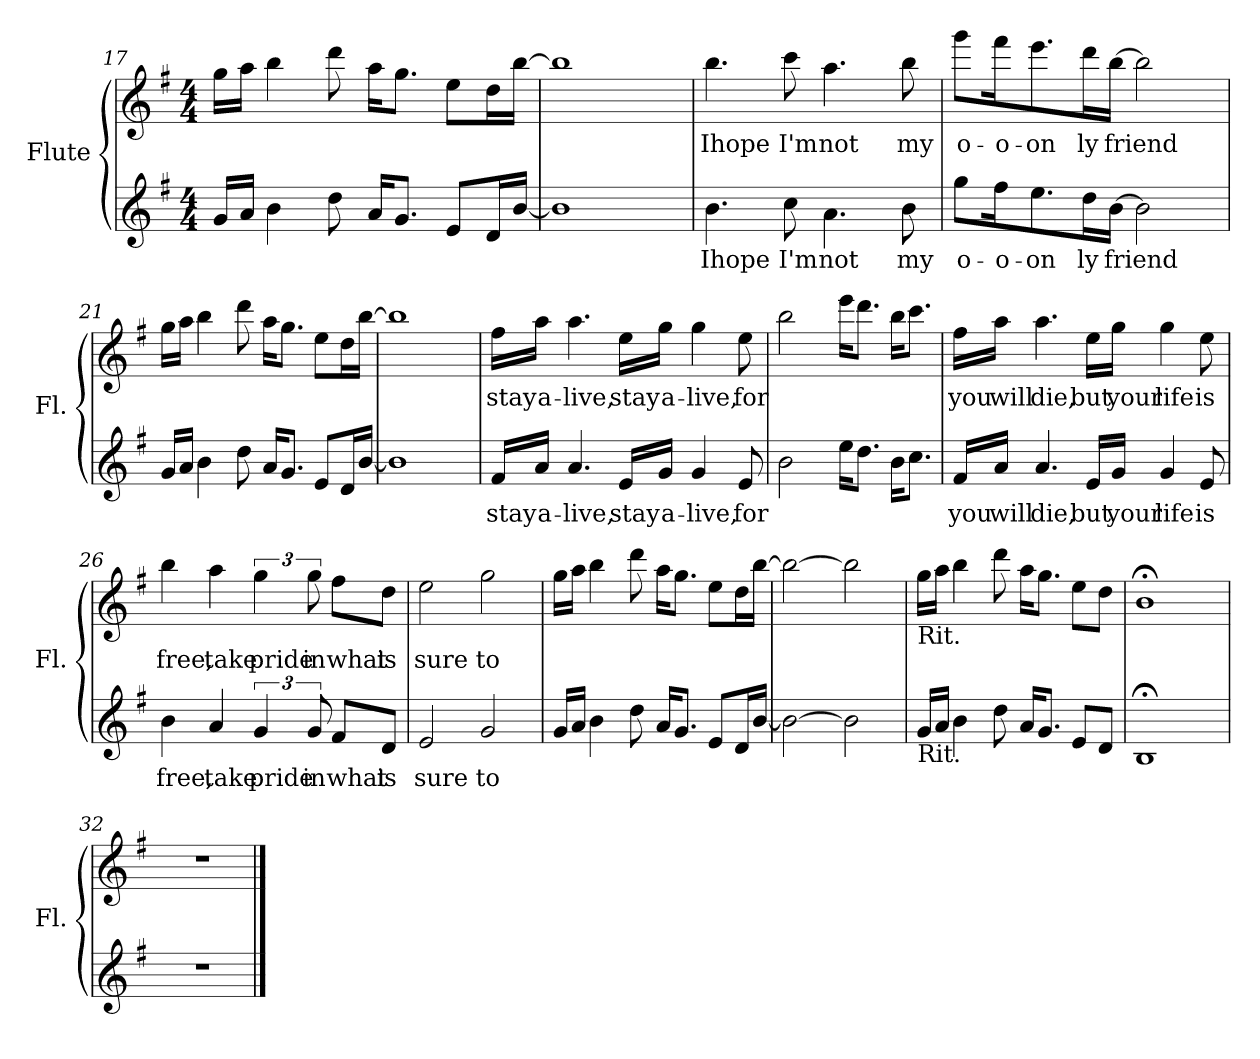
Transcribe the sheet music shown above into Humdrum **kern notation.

**kern	**text	**kern	**text
*part2	*part2	*part1	*part1
*staff2	*staff2	*staff1	*staff1
*I"Flute	*	*I"Flute	*
*I'Fl.	*	*I'Fl.	*
!!LO:PB:g=z
*clefG2	*	*clefG2	*
*k[f#]	*	*k[f#]	*
*M4/4	*	*M4/4	*
=17	=17	=17	=17
16g/LL	.	16gg\LL	.
16a/JJ	.	16aa\JJ	.
4b\	.	4bb\	.
8dd\	.	8ddd\	.
16a/KL	.	16aa\KL	.
8.g/J	.	8.gg\J	.
8e/L	.	8ee\L	.
16d/L	.	16dd\L	.
[16b/JJ	.	[16bb\JJ	.
=18	=18	=18	=18
1b]	.	1bb]	.
=19	=19	=19	=19
!	!LO:LY:b	!	!LO:LY:b
4.b\	Ihope	4.bb\	Ihope
!	!LO:LY:b	!	!LO:LY:b
8cc\	I'm	8ccc\	I'm
!	!LO:LY:b	!	!LO:LY:b
4.a\	not	4.aa\	not
!	!LO:LY:b	!	!LO:LY:b
8b\	my	8bb\	my
=20	=20	=20	=20
!	!LO:LY:b	!	!LO:LY:b
8gg\L	o-	8ggg\L	o-
!	!LO:LY:b	!	!LO:LY:b
16ff#\K	-o-	16fff#\K	-o-
!	!LO:LY:b	!	!LO:LY:b
8.ee\	-on	8.eee\	-on
!	!LO:LY:b	!	!LO:LY:b
16dd\L	ly	16ddd\L	ly
!	!LO:LY:b	!	!LO:LY:b
[16b\JJ	friend	[16bb\JJ	friend
2b\]	.	2bb\]	.
!!LO:LB:g=z
=21	=21	=21	=21
16g/LL	.	16gg\LL	.
16a/JJ	.	16aa\JJ	.
4b\	.	4bb\	.
8dd\	.	8ddd\	.
16a/KL	.	16aa\KL	.
8.g/J	.	8.gg\J	.
8e/L	.	8ee\L	.
16d/L	.	16dd\L	.
[16b/JJ	.	[16bb\JJ	.
=22	=22	=22	=22
1b]	.	1bb]	.
=23	=23	=23	=23
!	!LO:LY:b	!	!LO:LY:b
16f#/LL	stay	16ff#\LL	stay
!	!LO:LY:b	!	!LO:LY:b
16a/JJ	a-	16aa\JJ	a-
!	!LO:LY:b	!	!LO:LY:b
4.a/	-live,	4.aa\	-live,
!	!LO:LY:b	!	!LO:LY:b
16e/LL	stay	16ee\LL	stay
!	!LO:LY:b	!	!LO:LY:b
16g/JJ	a-	16gg\JJ	a-
!	!LO:LY:b	!	!LO:LY:b
4g/	-live,	4gg\	-live,
!	!LO:LY:b	!	!LO:LY:b
8e/	for	8ee\	for
=24	=24	=24	=24
2b\	.	2bb\	.
16ee\KL	.	16eee\KL	.
8.dd\J	.	8.ddd\J	.
16b\KL	.	16bb\KL	.
8.cc\J	.	8.ccc\J	.
!!LO:LB:g=z
=25	=25	=25	=25
!	!LO:LY:b	!	!LO:LY:b
16f#/LL	you	16ff#\LL	you
!	!LO:LY:b	!	!LO:LY:b
16a/JJ	will	16aa\JJ	will
!	!LO:LY:b	!	!LO:LY:b
4.a/	die,	4.aa\	die,
!	!LO:LY:b	!	!LO:LY:b
16e/LL	but	16ee\LL	but
!	!LO:LY:b	!	!LO:LY:b
16g/JJ	your	16gg\JJ	your
!	!LO:LY:b	!	!LO:LY:b
4g/	life	4gg\	life
!	!LO:LY:b	!	!LO:LY:b
8e/	is	8ee\	is
=26	=26	=26	=26
!	!LO:LY:b	!	!LO:LY:b
4b\	free,	4bb\	free,
!	!LO:LY:b	!	!LO:LY:b
4a/	take	4aa\	take
!	!LO:LY:b	!	!LO:LY:b
6g/	pride	6gg\	pride
!	!LO:LY:b	!	!LO:LY:b
12g/	in	12gg\	in
!	!LO:LY:b	!	!LO:LY:b
8f#/L	what	8ff#\L	what
!	!LO:LY:b	!	!LO:LY:b
8d/J	is	8dd\J	is
=27	=27	=27	=27
!	!LO:LY:b	!	!LO:LY:b
2e/	sure	2ee\	sure
!	!LO:LY:b	!	!LO:LY:b
2g/	to	2gg\	to
!!LO:LB:g=z
=28	=28	=28	=28
16g/LL	.	16gg\LL	.
16a/JJ	.	16aa\JJ	.
4b\	.	4bb\	.
8dd\	.	8ddd\	.
16a/KL	.	16aa\KL	.
8.g/J	.	8.gg\J	.
8e/L	.	8ee\L	.
16d/L	.	16dd\L	.
[16b/JJ	.	[16bb\JJ	.
=29	=29	=29	=29
2b\_	.	2bb\_	.
2b\]	.	2bb\]	.
=30	=30	=30	=30
!	!	!LO:TX:b:t=Rit.	!
!LO:TX:b:t=Rit.	!	!	!
16g/LL	.	16gg\LL	.
16a/JJ	.	16aa\JJ	.
4b\	.	4bb\	.
8dd\	.	8ddd\	.
16a/KL	.	16aa\KL	.
8.g/J	.	8.gg\J	.
8e/L	.	8ee\L	.
8d/J	.	8dd\J	.
=31	=31	=31	=31
1B;<	.	1b;<	.
=32	=32	=32	=32
1r	.	1r	.
==	==	==	==
*-	*-	*-	*-
